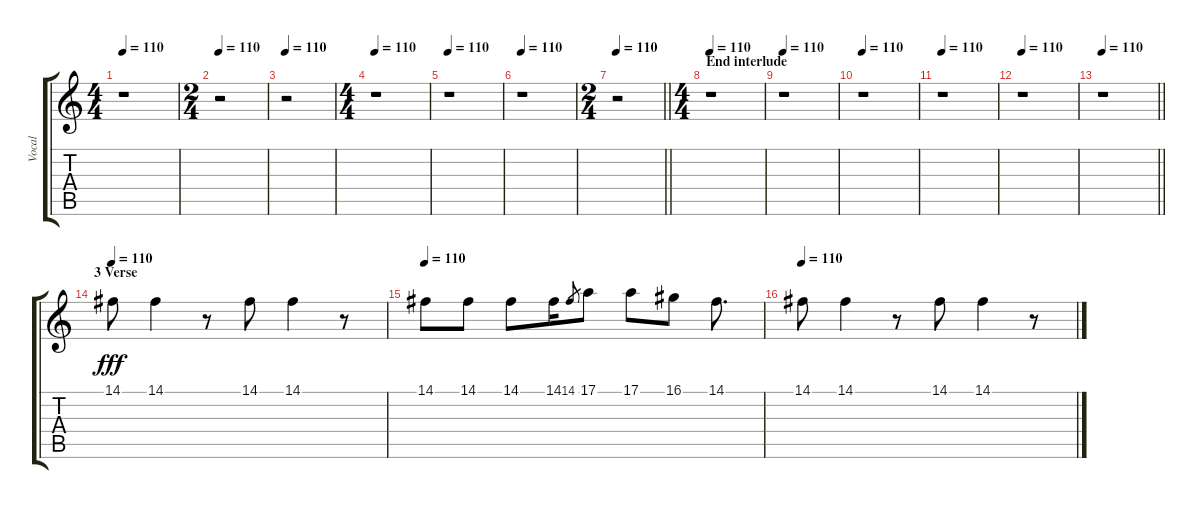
\track ("Vocal" "Vocal") {instrument lead1square}
\staff {score tabs}
\tuning (E4 B3 G3 D3 A2 E2) {hide}
\ts (4 4)
\tempo 110
\clef g2
\ks c
r.1{dy f} |
\ts (2 4)
\tempo 110
r.2 |
\tempo 110
r.2 |
\ts (4 4)
\tempo 110
r.1 |
\tempo 110
r.1 |
\tempo 110
r.1 |
\ts (2 4)
\tempo 110
\barLineRight lightlight
r.2 |
\ts (4 4)
\section ("" "End interlude")
\tempo 110
r.1 |
\tempo 110
r.1 |
\tempo 110
r.1 |
\tempo 110
r.1 |
\tempo 110
r.1 |
\tempo 110
\barLineRight lightlight
r.1 |
\section ("" "3 Verse")
\tempo 110
14.1.8{dy fff volume 13} 14.1.4 r.8 14.1.8 14.1.4 r.8 |
\tempo 110
14.1.8 14.1.8 14.1.8 14.1.16 14.1.8{gr} 17.1.8 17.1.8 16.1.8 14.1.8{d} |
\tempo 110
14.1.8{volume 13} 14.1.4 r.8 14.1.8 14.1.4 r.8
